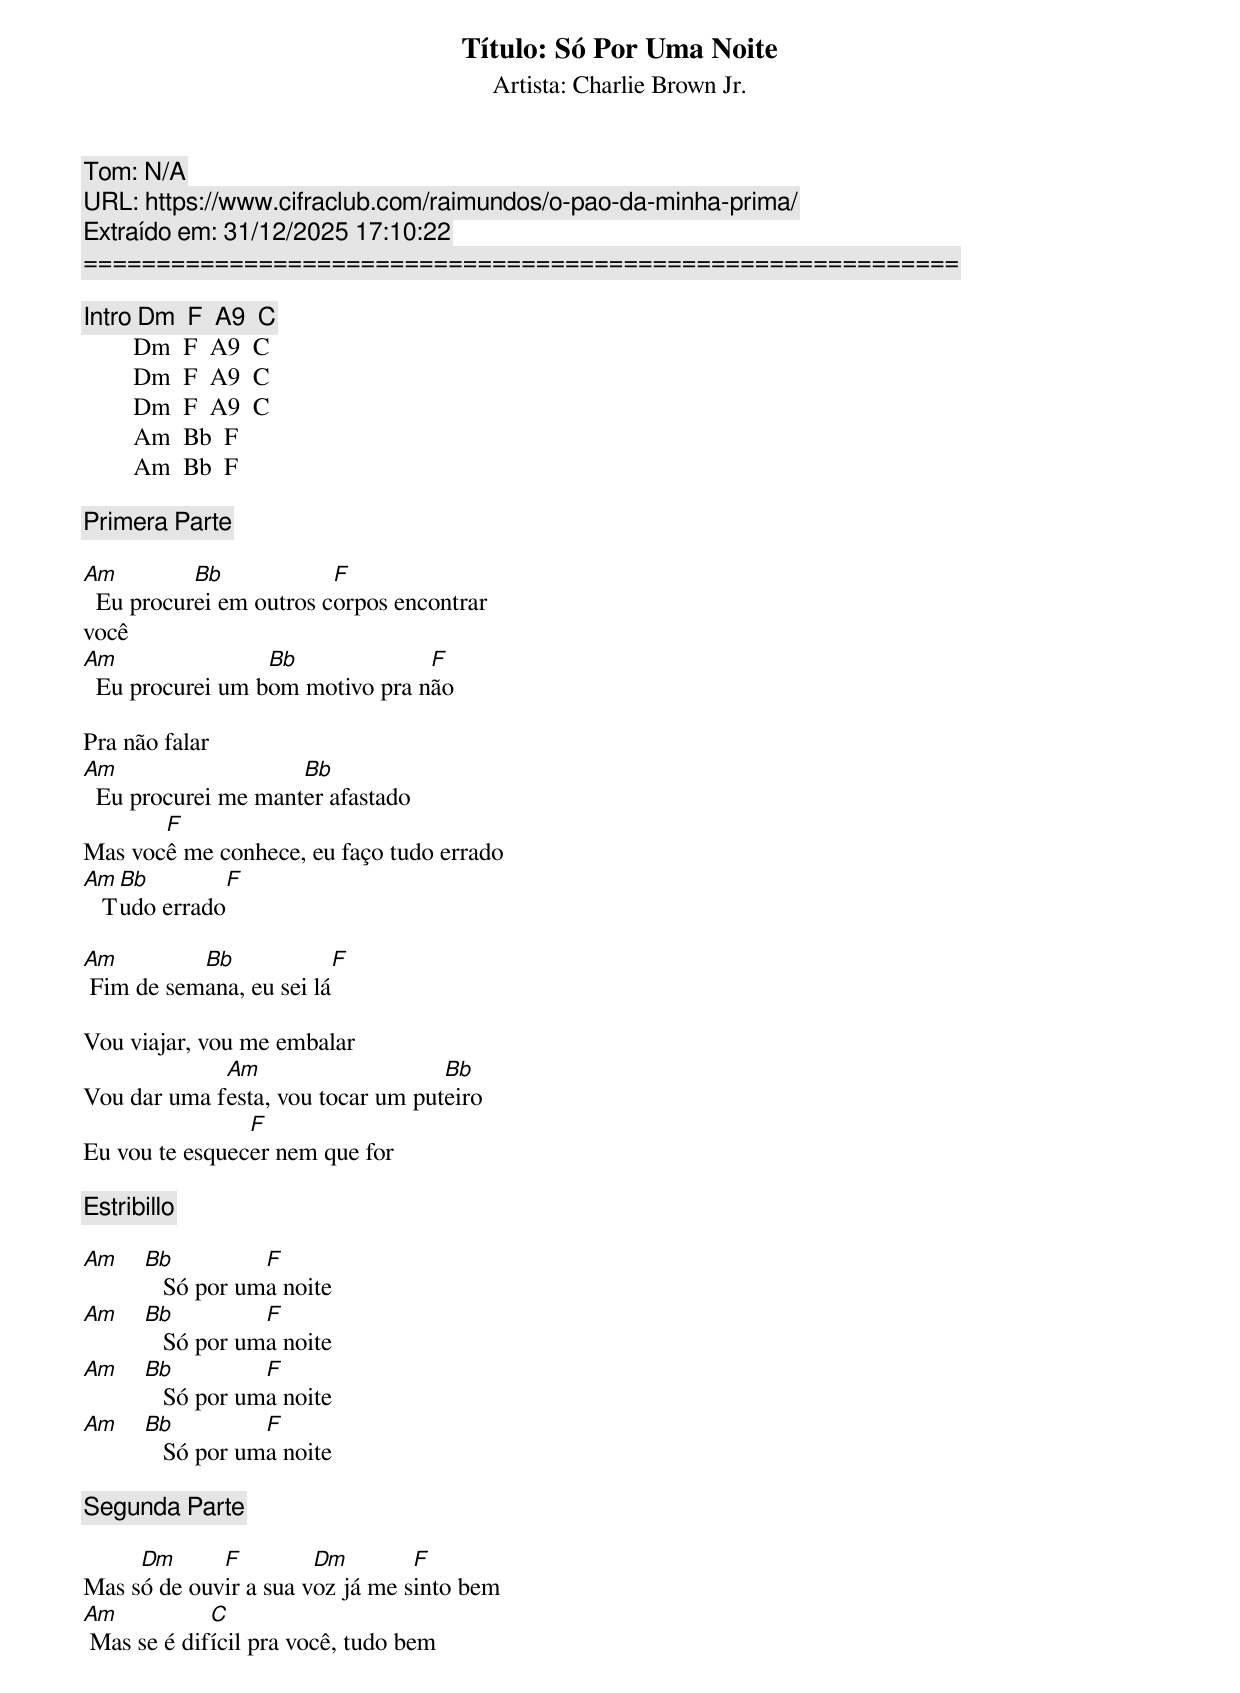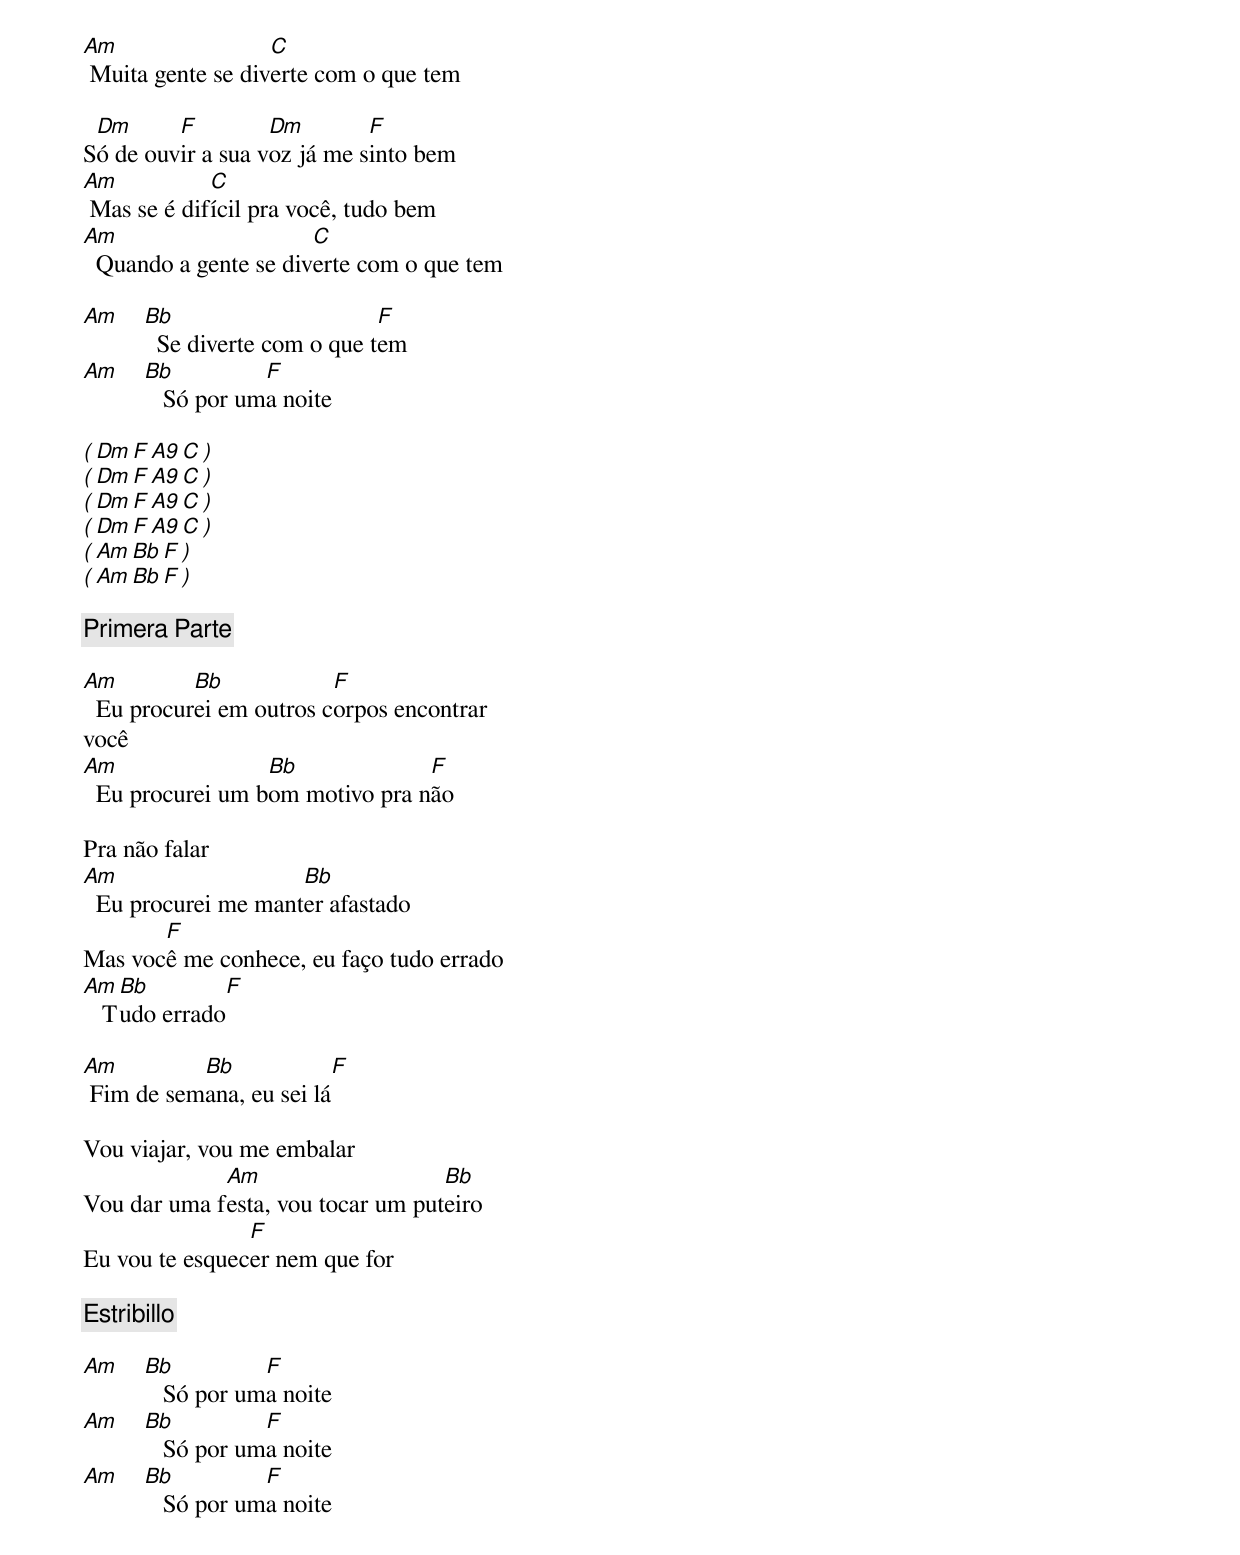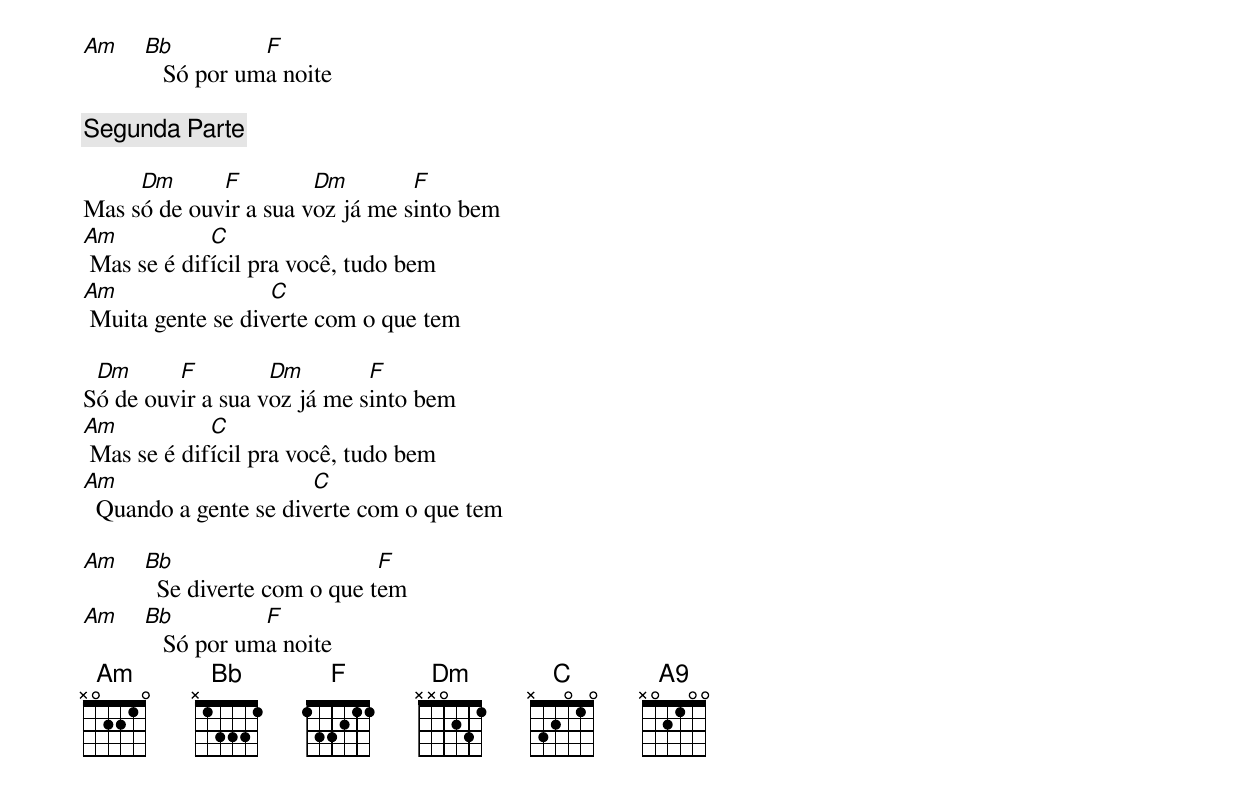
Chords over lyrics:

Título: Só Por Uma Noite
Artista: Charlie Brown Jr.
Tom: N/A
URL: https://www.cifraclub.com/raimundos/o-pao-da-minha-prima/
Extraído em: 31/12/2025 17:10:22
============================================================

[Intro] Dm  F  A9  C
        Dm  F  A9  C
        Dm  F  A9  C
        Dm  F  A9  C
        Am  Bb  F
        Am  Bb  F

[Primera Parte]

Am         Bb            F
  Eu procurei em outros corpos encontrar
você
Am                Bb             F
  Eu procurei um bom motivo pra não

Pra não falar
Am                   Bb
  Eu procurei me manter afastado
       F
Mas você me conhece, eu faço tudo errado
Am  Bb         F
   Tudo errado

Am         Bb            F
 Fim de semana, eu sei lá

Vou viajar, vou me embalar
             Am                    Bb
Vou dar uma festa, vou tocar um puteiro
                F
Eu vou te esquecer nem que for

[Estribillo]

Am  Bb          F
       Só por uma noite
Am  Bb          F
       Só por uma noite
Am  Bb          F
       Só por uma noite
Am  Bb          F
       Só por uma noite

[Segunda Parte]

     Dm      F         Dm        F
Mas só de ouvir a sua voz já me sinto bem
Am           C
 Mas se é difícil pra você, tudo bem
Am                 C
 Muita gente se diverte com o que tem

 Dm      F         Dm        F
Só de ouvir a sua voz já me sinto bem
Am           C
 Mas se é difícil pra você, tudo bem
Am                     C
  Quando a gente se diverte com o que tem

Am  Bb                      F
      Se diverte com o que tem
Am  Bb          F
       Só por uma noite

( Dm  F  A9  C )
( Dm  F  A9  C )
( Dm  F  A9  C )
( Dm  F  A9  C )
( Am  Bb  F )
( Am  Bb  F )

[Primera Parte]

Am         Bb            F
  Eu procurei em outros corpos encontrar
você
Am                Bb             F
  Eu procurei um bom motivo pra não

Pra não falar
Am                   Bb
  Eu procurei me manter afastado
       F
Mas você me conhece, eu faço tudo errado
Am  Bb         F
   Tudo errado

Am         Bb            F
 Fim de semana, eu sei lá

Vou viajar, vou me embalar
             Am                    Bb
Vou dar uma festa, vou tocar um puteiro
                F
Eu vou te esquecer nem que for

[Estribillo]

Am  Bb          F
       Só por uma noite
Am  Bb          F
       Só por uma noite
Am  Bb          F
       Só por uma noite
Am  Bb          F
       Só por uma noite

[Segunda Parte]

     Dm      F         Dm        F
Mas só de ouvir a sua voz já me sinto bem
Am           C
 Mas se é difícil pra você, tudo bem
Am                 C
 Muita gente se diverte com o que tem

 Dm      F         Dm        F
Só de ouvir a sua voz já me sinto bem
Am           C
 Mas se é difícil pra você, tudo bem
Am                     C
  Quando a gente se diverte com o que tem

Am  Bb                      F
      Se diverte com o que tem
Am  Bb          F
       Só por uma noite
